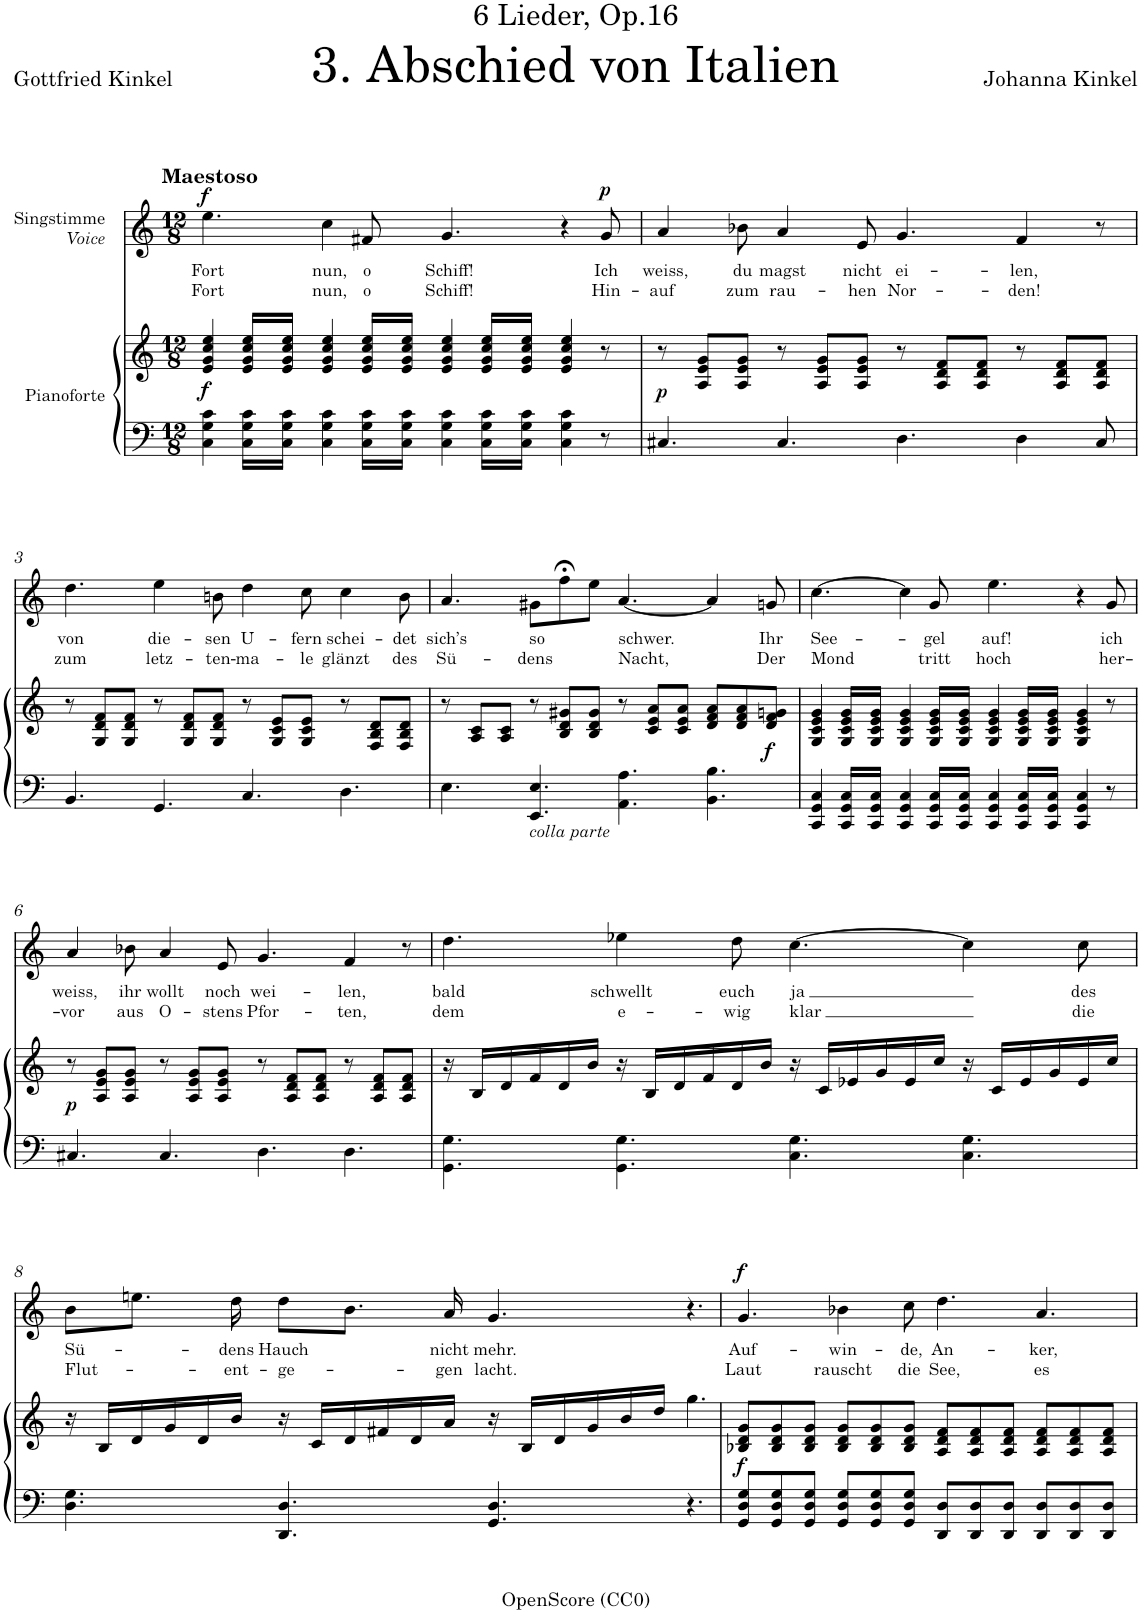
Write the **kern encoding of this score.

**kern	**kern	**dynam	**kern	**text	**text	**dynam
*part2	*part2	*part2	*part1	*part1	*part1	*part1
*staff3	*staff2	*staff2/3	*staff1	*staff1	*staff1	*staff1
*I"Pianoforte	*	*	*I"Singstimme Voice	*	*	*
*I'Pno	*	*	*	*	*	*
*clefF4	*clefG2	*	*clefG2	*	*	*
*k[]	*k[]	*	*k[]	*	*	*
*M12/8	*M12/8	*	*M12/8	*	*	*
=1	=1	=1	=1	=1	=1	=1
!	!	!	!LO:TX:a:B:t=Maestoso	!	!	!
!	!	!LO:DY:b	!	!LO:LY:b	!LO:LY:b	!LO:DY:a
4C\ 4G\ 4c\	4e/ 4g/ 4cc/ 4ee/	f	4.ee\	Fort	Fort	f
16C\ 16G\ 16c\LL	16e/ 16g/ 16cc/ 16ee/LL	.	.	.	.	.
16C\ 16G\ 16c\JJ	16e/ 16g/ 16cc/ 16ee/JJ	.	.	.	.	.
!	!	!	!	!LO:LY:b	!LO:LY:b	!
4C\ 4G\ 4c\	4e/ 4g/ 4cc/ 4ee/	.	4cc\	nun,	nun,	.
!	!	!	!	!LO:LY:b	!LO:LY:b	!
16C\ 16G\ 16c\LL	16e/ 16g/ 16cc/ 16ee/LL	.	8f#X/	o	o	.
16C\ 16G\ 16c\JJ	16e/ 16g/ 16cc/ 16ee/JJ	.	.	.	.	.
!	!	!	!	!LO:LY:b	!LO:LY:b	!
4C\ 4G\ 4c\	4e/ 4g/ 4cc/ 4ee/	.	4.g/	Schiff!	Schiff!	.
16C\ 16G\ 16c\LL	16e/ 16g/ 16cc/ 16ee/LL	.	.	.	.	.
16C\ 16G\ 16c\JJ	16e/ 16g/ 16cc/ 16ee/JJ	.	.	.	.	.
4C\ 4G\ 4c\	4e/ 4g/ 4cc/ 4ee/	.	4r	.	.	.
!	!	!	!	!LO:LY:b	!LO:LY:b	!LO:DY:a
8r	8r	.	8g/	Ich	Hin-	p
=2	=2	=2	=2	=2	=2	=2
!	!	!LO:DY:b	!	!LO:LY:b	!LO:LY:b	!
4.C#X/	8r	p	4a/	weiss,	-auf	.
.	8A/ 8e/ 8g/L	.	.	.	.	.
!	!	!	!	!LO:LY:b	!LO:LY:b	!
.	8A/ 8e/ 8g/J	.	8b-X\	du	zum	.
!	!	!	!	!LO:LY:b	!LO:LY:b	!
4.C#/	8r	.	4a/	magst	rau-	.
.	8A/ 8e/ 8g/L	.	.	.	.	.
!	!	!	!	!LO:LY:b	!LO:LY:b	!
.	8A/ 8e/ 8g/J	.	8e/	nicht	-hen	.
!	!	!	!	!LO:LY:b	!LO:LY:b	!
4.D\	8r	.	4.g/	ei-	Nor-	.
.	8A/ 8d/ 8f/L	.	.	.	.	.
.	8A/ 8d/ 8f/J	.	.	.	.	.
!	!	!	!	!LO:LY:b	!LO:LY:b	!
4D\	8r	.	4f/	-len,	-den!	.
.	8A/ 8d/ 8f/L	.	.	.	.	.
8C#/	8A/ 8d/ 8f/J	.	8r	.	.	.
!!LO:LB:g=z
=3	=3	=3	=3	=3	=3	=3
!	!	!	!	!LO:LY:b	!LO:LY:b	!
4.BB/	8r	.	4.dd\	von	zum	.
.	8G/ 8d/ 8f/L	.	.	.	.	.
.	8G/ 8d/ 8f/J	.	.	.	.	.
!	!	!	!	!LO:LY:b	!LO:LY:b	!
4.GG/	8r	.	4ee\	die-	letz-	.
.	8G/ 8d/ 8f/L	.	.	.	.	.
!	!	!	!	!LO:LY:b	!LO:LY:b	!
.	8G/ 8d/ 8f/J	.	8bn\	-sen	-ten-	.
!	!	!	!	!LO:LY:b	!LO:LY:b	!
4.C/	8r	.	4dd\	U-	-ma-	.
.	8G/ 8c/ 8e/L	.	.	.	.	.
!	!	!	!	!LO:LY:b	!LO:LY:b	!
.	8G/ 8c/ 8e/J	.	8cc\	-fern	-le	.
!	!	!	!	!LO:LY:b	!LO:LY:b	!
4.D\	8r	.	4cc\	schei-	glänzt	.
.	8F/ 8B/ 8d/L	.	.	.	.	.
!	!	!	!	!LO:LY:b	!LO:LY:b	!
.	8F/ 8B/ 8d/J	.	8b\	-det	des	.
=4	=4	=4	=4	=4	=4	=4
!	!	!	!	!LO:LY:b	!LO:LY:b	!
4.E\	8r	.	4.a/	sich’s	Sü-	.
.	8A/ 8c/L	.	.	.	.	.
.	8A/ 8c/J	.	.	.	.	.
!LO:TX:b:i:t=colla parte	!	!	!	!	!	!
!	!	!	!	!LO:LY:b	!LO:LY:b	!
4.EE/ 4.E/	8r	.	8g#X\L	so	-dens	.
.	8B/ 8d/ 8g#X/L	.	8ff;<\	.	.	.
.	8B/ 8d/ 8g#/J	.	8ee\J	.	.	.
!	!	!	!	!LO:LY:b	!LO:LY:b	!
4.AA\ 4.A\	8r	.	[4.a/	schwer.	Nacht,	.
.	8c/ 8e/ 8a/L	.	.	.	.	.
.	8c/ 8e/ 8a/J	.	.	.	.	.
4.BB\ 4.B\	8d/ 8f/ 8a/L	.	4a/]	.	.	.
.	8d/ 8f/ 8a/	.	.	.	.	.
!	!	!LO:DY:b	!	!LO:LY:b	!LO:LY:b	!
.	8d/ 8f/ 8gn/J	f	8gn/	Ihr	Der	.
=5	=5	=5	=5	=5	=5	=5
!	!	!	!	!LO:LY:b	!LO:LY:b	!
4CC/ 4GG/ 4C/	4G/ 4c/ 4e/ 4g/	.	[4.cc\	See-	Mond	.
16CC/ 16GG/ 16C/LL	16G/ 16c/ 16e/ 16g/LL	.	.	.	.	.
16CC/ 16GG/ 16C/JJ	16G/ 16c/ 16e/ 16g/JJ	.	.	.	.	.
4CC/ 4GG/ 4C/	4G/ 4c/ 4e/ 4g/	.	4cc\]	.	.	.
!	!	!	!	!LO:LY:b	!LO:LY:b	!
16CC/ 16GG/ 16C/LL	16G/ 16c/ 16e/ 16g/LL	.	8g/	-gel	tritt	.
16CC/ 16GG/ 16C/JJ	16G/ 16c/ 16e/ 16g/JJ	.	.	.	.	.
!	!	!	!	!LO:LY:b	!LO:LY:b	!
4CC/ 4GG/ 4C/	4G/ 4c/ 4e/ 4g/	.	4.ee\	auf!	hoch	.
16CC/ 16GG/ 16C/LL	16G/ 16c/ 16e/ 16g/LL	.	.	.	.	.
16CC/ 16GG/ 16C/JJ	16G/ 16c/ 16e/ 16g/JJ	.	.	.	.	.
4CC/ 4GG/ 4C/	4G/ 4c/ 4e/ 4g/	.	4r	.	.	.
!	!	!	!	!LO:LY:b	!LO:LY:b	!
8r	8r	.	8g/	ich	her-	.
!!LO:LB:g=z
=6	=6	=6	=6	=6	=6	=6
!	!	!LO:DY:b	!	!LO:LY:b	!LO:LY:b	!
4.C#X/	8r	p	4a/	weiss,	-vor	.
.	8A/ 8e/ 8g/L	.	.	.	.	.
!	!	!	!	!LO:LY:b	!LO:LY:b	!
.	8A/ 8e/ 8g/J	.	8b-X\	ihr	aus	.
!	!	!	!	!LO:LY:b	!LO:LY:b	!
4.C#/	8r	.	4a/	wollt	O-	.
.	8A/ 8e/ 8g/L	.	.	.	.	.
!	!	!	!	!LO:LY:b	!LO:LY:b	!
.	8A/ 8e/ 8g/J	.	8e/	noch	-stens	.
!	!	!	!	!LO:LY:b	!LO:LY:b	!
4.D\	8r	.	4.g/	wei-	Pfor-	.
.	8A/ 8d/ 8f/L	.	.	.	.	.
.	8A/ 8d/ 8f/J	.	.	.	.	.
!	!	!	!	!LO:LY:b	!LO:LY:b	!
4.D\	8r	.	4f/	-len,	-ten,	.
.	8A/ 8d/ 8f/L	.	.	.	.	.
.	8A/ 8d/ 8f/J	.	8r	.	.	.
=7	=7	=7	=7	=7	=7	=7
!	!	!	!	!LO:LY:b	!LO:LY:b	!
4.GG\ 4.G\	16r	.	4.dd\	bald	dem	.
.	16B/LL	.	.	.	.	.
.	16d/	.	.	.	.	.
.	16f/	.	.	.	.	.
.	16d/	.	.	.	.	.
.	16b/JJ	.	.	.	.	.
!	!	!	!	!LO:LY:b	!LO:LY:b	!
4.GG\ 4.G\	16r	.	4ee-X\	schwellt	e-	.
.	16B/LL	.	.	.	.	.
.	16d/	.	.	.	.	.
.	16f/	.	.	.	.	.
!	!	!	!	!LO:LY:b	!LO:LY:b	!
.	16d/	.	8dd\	euch	-wig	.
.	16b/JJ	.	.	.	.	.
!	!	!	!	!LO:LY:b	!LO:LY:b	!
4.C\ 4.G\	16r	.	[4.cc\	ja	klar	.
.	16c/LL	.	.	.	.	.
.	16e-X/	.	.	.	.	.
.	16g/	.	.	.	.	.
.	16e-/	.	.	.	.	.
.	16cc/JJ	.	.	.	.	.
4.C\ 4.G\	16r	.	4cc\]	.	.	.
.	16c/LL	.	.	.	.	.
.	16e-/	.	.	.	.	.
.	16g/	.	.	.	.	.
!	!	!	!	!LO:LY:b	!LO:LY:b	!
.	16e-/	.	8cc\	des	die	.
.	16cc/JJ	.	.	.	.	.
!!LO:LB:g=z
=8	=8	=8	=8	=8	=8	=8
!	!	!	!	!LO:LY:b	!LO:LY:b	!
4.D\ 4.G\	16r	.	8b\L	Sü-	Flut-	.
.	16B/LL	.	.	.	.	.
.	16d/	.	8.een\J	.	.	.
.	16g/	.	.	.	.	.
.	16d/	.	.	.	.	.
!	!	!	!	!LO:LY:b	!LO:LY:b	!
.	16b/JJ	.	16dd\	-dens	-ent-	.
!	!	!	!	!LO:LY:b	!LO:LY:b	!
4.DD/ 4.D/	16r	.	8dd\L	Hauch	-ge-	.
.	16c/LL	.	.	.	.	.
.	16d/	.	8.b\J	.	.	.
.	16f#X/	.	.	.	.	.
.	16d/	.	.	.	.	.
!	!	!	!	!LO:LY:b	!LO:LY:b	!
.	16a/JJ	.	16a/	nicht	-gen	.
!	!	!	!	!LO:LY:b	!LO:LY:b	!
4.GG/ 4.D/	16r	.	4.g/	mehr.	lacht.	.
.	16B/LL	.	.	.	.	.
.	16d/	.	.	.	.	.
.	16g/	.	.	.	.	.
.	16b/	.	.	.	.	.
.	16dd/JJ	.	.	.	.	.
4.r	4.gg\	.	4.r	.	.	.
=9	=9	=9	=9	=9	=9	=9
!	!	!LO:DY:b	!	!LO:LY:b	!LO:LY:b	!LO:DY:a
8GG/ 8D/ 8G/L	8B-X/ 8d/ 8g/L	f	4.g/	Auf-	Laut	f
8GG/ 8D/ 8G/	8B-/ 8d/ 8g/	.	.	.	.	.
8GG/ 8D/ 8G/J	8B-/ 8d/ 8g/J	.	.	.	.	.
!	!	!	!	!LO:LY:b	!LO:LY:b	!
8GG/ 8D/ 8G/L	8B-/ 8d/ 8g/L	.	4b-X\	-win-	rauscht	.
8GG/ 8D/ 8G/	8B-/ 8d/ 8g/	.	.	.	.	.
!	!	!	!	!LO:LY:b	!LO:LY:b	!
8GG/ 8D/ 8G/J	8B-/ 8d/ 8g/J	.	8cc\	-de,	die	.
!	!	!	!	!LO:LY:b	!LO:LY:b	!
8DD/ 8D/L	8A/ 8d/ 8f/L	.	4.dd\	An-	See,	.
8DD/ 8D/	8A/ 8d/ 8f/	.	.	.	.	.
8DD/ 8D/J	8A/ 8d/ 8f/J	.	.	.	.	.
!	!	!	!	!LO:LY:b	!LO:LY:b	!
8DD/ 8D/L	8A/ 8d/ 8f/L	.	4.a/	-ker,	es	.
8DD/ 8D/	8A/ 8d/ 8f/	.	.	.	.	.
8DD/ 8D/J	8A/ 8d/ 8f/J	.	.	.	.	.
=	=	=	=	=	=	=
*-	*-	*-	*-	*-	*-	*-
